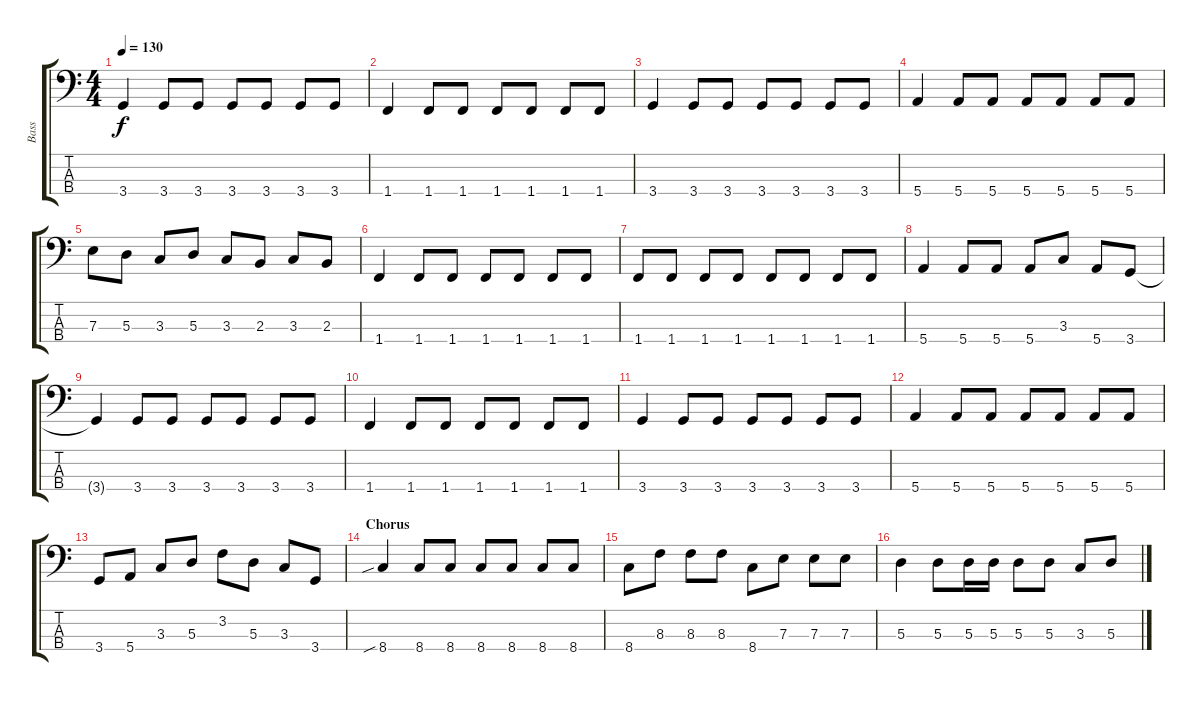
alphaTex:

\track ("Bass" "Bass") {instrument electricbassfinger}
\staff {score tabs}
\tuning (G2 D2 A1 E1) {hide}
\ts (4 4)
\tempo 130
\clef f4
\ks c
3.4{t}.4{dy f} 3.4.8 3.4.8 3.4.8 3.4.8 3.4.8 3.4.8 |
1.4.4 1.4.8 1.4.8 1.4.8 1.4.8 1.4.8 1.4.8 |
3.4.4 3.4.8 3.4.8 3.4.8 3.4.8 3.4.8 3.4.8 |
5.4.4 5.4.8 5.4.8 5.4.8 5.4.8 5.4.8 5.4.8 |
7.3.8 5.3.8 3.3.8 5.3.8 3.3.8 2.3.8 3.3.8 2.3.8 |
1.4.4 1.4.8 1.4.8 1.4.8 1.4.8 1.4.8 1.4.8 |
1.4.8 1.4.8 1.4.8 1.4.8 1.4.8 1.4.8 1.4.8 1.4.8 |
5.4.4 5.4.8 5.4.8 5.4.8 3.3.8 5.4.8 3.4.8 |
3.4{t}.4 3.4.8 3.4.8 3.4.8 3.4.8 3.4.8 3.4.8 |
1.4.4 1.4.8 1.4.8 1.4.8 1.4.8 1.4.8 1.4.8 |
3.4.4 3.4.8 3.4.8 3.4.8 3.4.8 3.4.8 3.4.8 |
5.4.4 5.4.8 5.4.8 5.4.8 5.4.8 5.4.8 5.4.8 |
3.4.8 5.4.8 3.3.8 5.3.8 3.2.8 5.3.8 3.3.8 3.4.8 |
\section ("" "Chorus")
8.4{sib}.4 8.4.8 8.4.8 8.4.8 8.4.8 8.4.8 8.4.8 |
8.4.8 8.3.8 8.3.8 8.3.8 8.4.8 7.3.8 7.3.8 7.3.8 |
5.3.4 5.3.8 5.3.16 5.3.16 5.3.8 5.3.8 3.3.8 5.3.8
